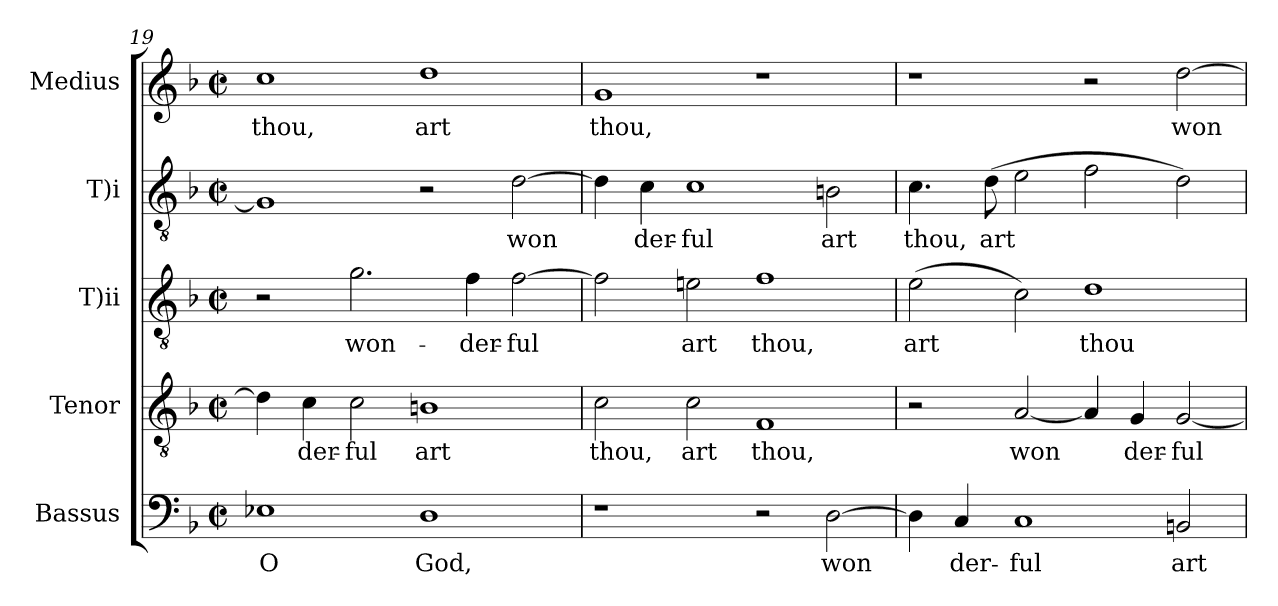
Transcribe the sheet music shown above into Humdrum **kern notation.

**kern	**text	**kern	**text	**kern	**text	**kern	**text	**kern	**text
*part5	*part5	*part4	*part4	*part3	*part3	*part2	*part2	*part1	*part1
*staff5	*staff5	*staff4	*staff4	*staff3	*staff3	*staff2	*staff2	*staff1	*staff1
*I"Bassus	*	*I"Tenor	*	*I"T)ii	*	*I"T)i	*	*I"Medius	*
*I'B	*	*	*	*I'T)ii	*	*I'T)i	*	*I'M	*
*clefF4	*	*clefGv2	*	*clefGv2	*	*clefGv2	*	*clefG2	*
*k[b-]	*	*k[b-]	*	*k[b-]	*	*k[b-]	*	*k[b-]	*
*F:	*	*F:	*	*F:	*	*F:	*	*F:	*
*M2/2	*	*M2/2	*	*M2/2	*	*M2/2	*	*M2/2	*
*met(c|)	*	*met(c|)	*	*met(c|)	*	*met(c|)	*	*met(c|)	*
=19	=19	=19	=19	=19	=19	=19	=19	=19	=19
!	!LO:LY:b:cj	!	!LO:LY:b:cj	!	!	!	!LO:LY:b:rj	!	!LO:LY:b:cj
1E-X	O	4d\]	--	2r	.	1G]	.	1cc	thou,
!	!	!	!LO:LY:b:cj	!	!	!	!	!	!
.	.	4c\	-der-	.	.	.	.	.	.
!	!	!	!LO:LY:b:cj	!	!LO:LY:b:cj	!	!	!	!
.	.	2c\	-ful	2.g\	won-	.	.	.	.
!	!LO:LY:b:cj	!	!LO:LY:b:cj	!	!	!	!	!	!LO:LY:b:cj
1D	God,	1Bn	art	.	.	2r	.	1dd	art
!	!	!	!	!	!LO:LY:b:cj	!	!	!	!
.	.	.	.	4f\	-der-	.	.	.	.
!	!	!	!	!	!LO:LY:b:cj	!	!LO:LY:b:rj	!	!
.	.	.	.	[>2f\	-ful	[>2d\	won-	.	.
=20	=20	=20	=20	=20	=20	=20	=20	=20	=20
!	!	!	!LO:LY:b:cj	!	!LO:LY:b:cj	!	!LO:LY:b:rj	!	!LO:LY:b:cj
1r	.	2c\	thou,	2f\]	.	4d\]	--	1g	thou,
!	!	!	!	!	!	!	!LO:LY:b:rj	!	!
.	.	.	.	.	.	4c\	-der-	.	.
!	!	!	!LO:LY:b:cj	!	!LO:LY:b:cj	!	!LO:LY:b:rj	!	!
.	.	2c\	art	2en\	art	1c	-ful	.	.
!	!	!	!LO:LY:b:cj	!	!LO:LY:b:cj	!	!	!	!
2r	.	1F	thou,	1f	thou,	.	.	1r	.
!	!LO:LY:b:cj	!	!	!	!	!	!LO:LY:b:rj	!	!
[<2D\	won-	.	.	.	.	2Bn\	art	.	.
!!LO:LB:g=z
=21	=21	=21	=21	=21	=21	=21	=21	=21	=21
!	!LO:LY:b:cj	!	!	!	!LO:LY:b:cj	!	!LO:LY:b:rj	!	!
4D\]	--	2r	.	(>2e\	art	4.c\	thou,	1r	.
!	!LO:LY:b:cj	!	!	!	!	!	!	!	!
4C/	-der-	.	.	.	.	.	.	.	.
!	!	!	!	!	!	!	!LO:LY:b:rj	!	!
.	.	.	.	.	.	(>8d\	art	.	.
!	!LO:LY:b:cj	!	!LO:LY:b:cj	!	!LO:LY:b:cj	!	!LO:LY:b:rj	!	!
1C	-ful	[<2A/	won-	2c\)	.	2e\	.	.	.
!	!	!	!LO:LY:b:cj	!	!LO:LY:b:cj	!	!LO:LY:b:rj	!	!
.	.	4A/]	--	1d	thou	2f\	.	2r	.
!	!	!	!LO:LY:b:cj	!	!	!	!	!	!
.	.	4G/	-der-	.	.	.	.	.	.
!	!LO:LY:b:cj	!	!LO:LY:b:cj	!	!	!	!LO:LY:b:rj	!	!LO:LY:b:cj
2BBn/	art	[<2G/	-ful	.	.	2d\)	.	[>2dd\	won-
=	=	=	=	=	=	=	=	=	=
*-	*-	*-	*-	*-	*-	*-	*-	*-	*-
